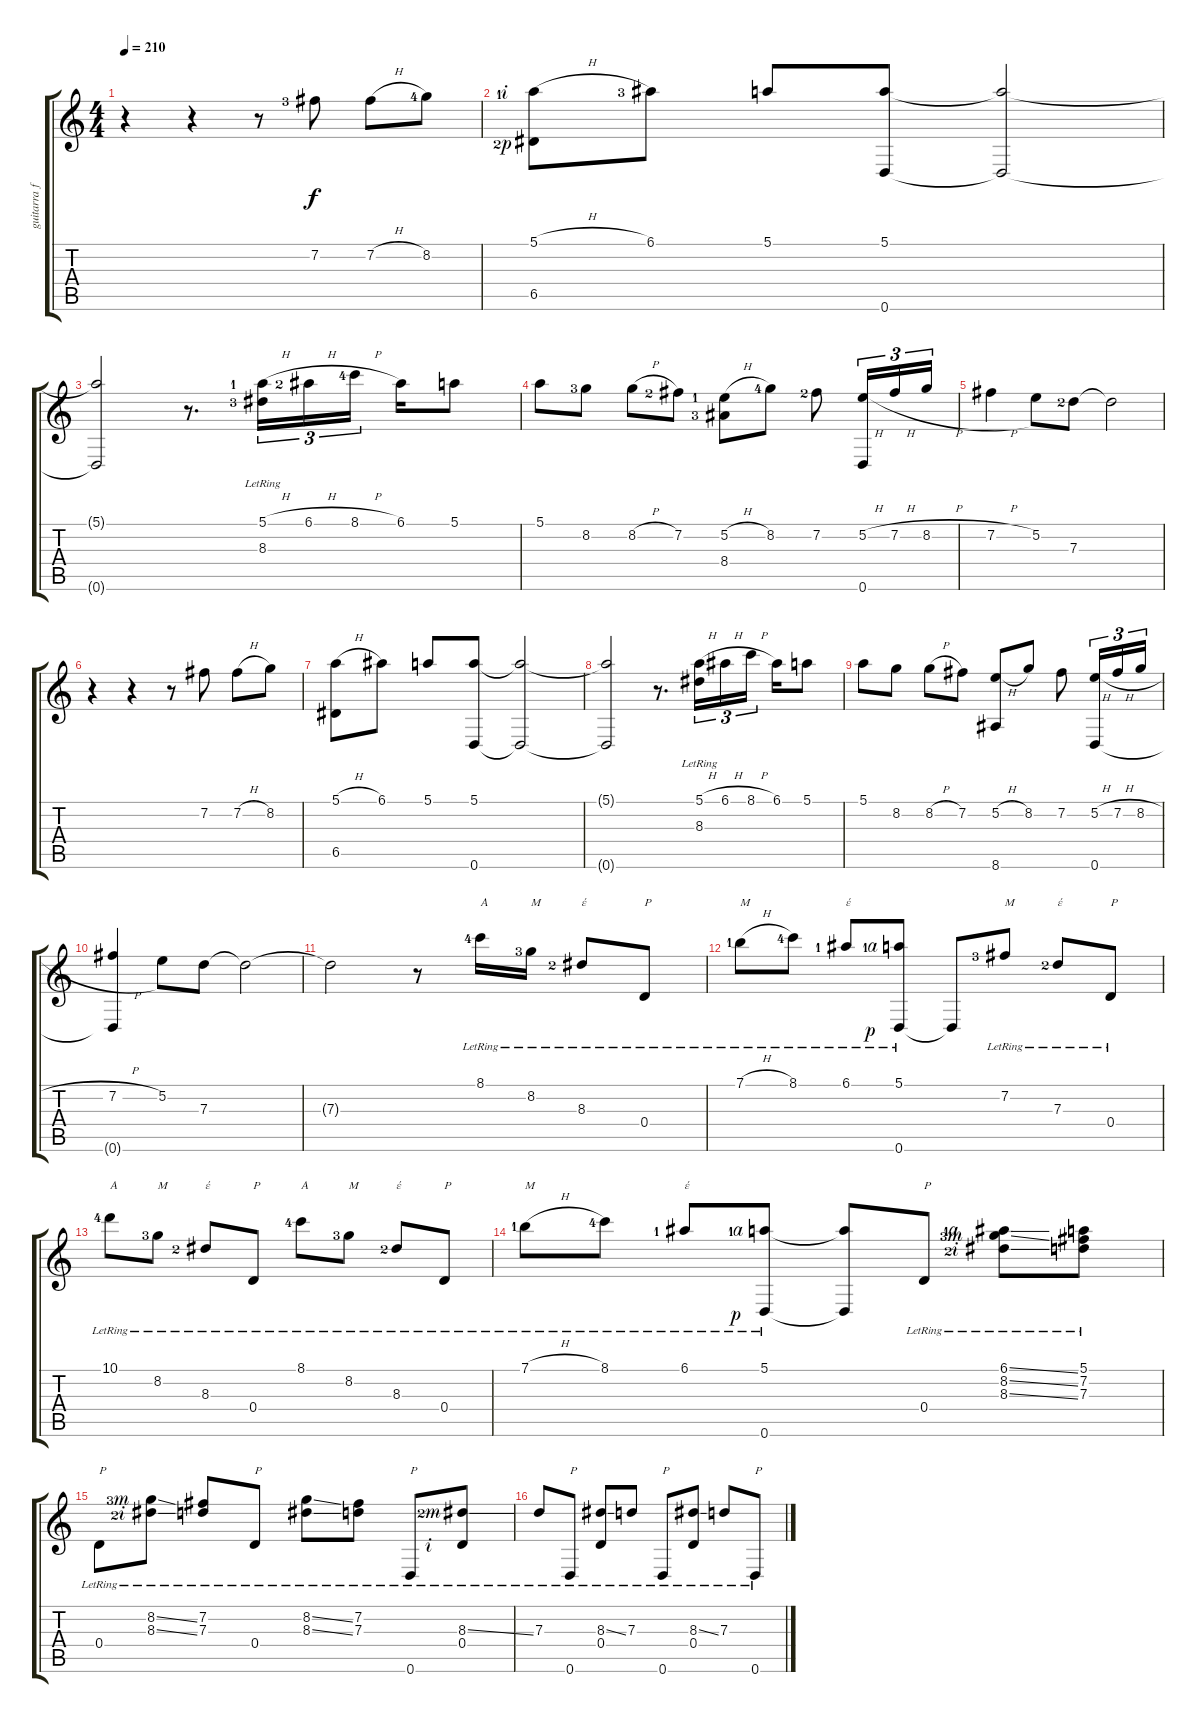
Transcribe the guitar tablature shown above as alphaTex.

\track ("guitarra flamenca" "guitarra f") {instrument acousticguitarnylon}
\staff {score tabs}
\tuning (E4 B3 G3 D3 A2 D2) {hide}
\ts (4 4)
\tempo 210
\clef g2
\ks c
r.4{dy f instrument acousticguitarnylon} r.4 r.8 7.2{lf 4}.8 7.2{h}.8 8.2{lf 5}.8 |
(5.1{h lf 2 rf 2} 6.5{lf 3 rf 1}).8 6.1{lf 4}.8 5.1.8 (5.1 0.6).8 (5.1{t} 0.6{t}).2 |
(5.1{t} 0.6{t}).2 r.8{d} (5.1{h lf 2} 8.3{lr lf 4}).16{tu (3 2)} 6.1{h lf 3}.16{tu (3 2)} 8.1{h lf 5}.16{tu (3 2) beam splitsecondary} 6.1.16 5.1.8 |
5.1.8 8.2{lf 4}.8 8.2{h}.8 7.2{lf 3}.8 (5.2{h lf 2} 8.4{lf 4}).8 8.2{lf 5}.8 7.2{lf 3}.8 (5.2{h} 0.6).16{tu (3 2)} 7.2{h}.16{tu (3 2)} 8.2{h}.16{tu (3 2)} |
7.2{h}.4 5.2.8 7.3{lf 3}.8 7.3{t}.2 |
r.4 r.4 r.8 7.2.8 7.2{h}.8 8.2.8 |
(5.1{h} 6.5).8 6.1.8 5.1.8 (5.1 0.6).8 (5.1{t} 0.6{t}).2 |
(5.1{t} 0.6{t}).2 r.8{d} (5.1{h} 8.3{lr}).16{tu (3 2)} 6.1{h}.16{tu (3 2)} 8.1{h}.16{tu (3 2) beam splitsecondary} 6.1.16 5.1.8 |
5.1.8 8.2.8 8.2{h}.8 7.2.8 (5.2{h} 8.6).8 8.2.8 7.2.8 (5.2{h} 0.6).16{tu (3 2)} 7.2{h}.16{tu (3 2)} 8.2{h}.16{tu (3 2)} |
(7.2{h} 0.6{t}).4 5.2.8 7.3.8 7.3{t}.2 |
7.3{t}.2 r.8 8.1{lr lf 5}.16{txt "A"} 8.2{lr lf 4}.16{txt "M"} 8.3{lr lf 3}.8{txt "έ"} 0.4{lr}.8{txt "P"} |
7.1{h lr lf 2}.8{txt "M"} 8.1{lr lf 5}.8 6.1{lr lf 2}.8{txt "έ"} (5.1{lr lf 2 rf 4} 0.6{lr rf 1}).8 0.6{t}.8 7.2{lr lf 4}.8{txt "M"} 7.3{lr lf 3}.8{txt "έ"} 0.4{lr}.8{txt "P"} |
10.1{lr lf 5}.8{txt "A"} 8.2{lr lf 4}.8{txt "M"} 8.3{lr lf 3}.8{txt "έ"} 0.4{lr}.8{txt "P"} 8.1{lr lf 5}.8{txt "A"} 8.2{lr lf 4}.8{txt "M"} 8.3{lr lf 3}.8{txt "έ"} 0.4{lr}.8{txt "P"} |
7.1{h lr lf 2}.8{txt "M"} 8.1{lr lf 5}.8 6.1{lr lf 2}.8{txt "έ"} (5.1{lr lf 2 rf 4} 0.6{lr rf 1}).8 (5.1{t} 0.6{t}).8 0.4{lr}.8{txt "P"} (6.1{ss lr lf 2 rf 4} 8.2{ss lr lf 4 rf 3} 8.3{ss lr lf 3 rf 2}).8 (5.1{lr} 7.2{lr} 7.3{lr}).8 |
0.4{lr}.8{txt "P"} (8.2{ss lr lf 4 rf 3} 8.3{ss lr lf 3 rf 2}).8 (7.2{lr} 7.3{lr}).8 0.4{lr}.8{txt "P"} (8.2{ss lr} 8.3{ss lr}).8 (7.2{lr} 7.3{lr}).8 0.6{lr}.8{txt "P"} (8.3{ss lr lf 3 rf 3} 0.4{lr rf 2}).8 |
7.3{lr}.8 0.6{lr}.8{txt "P"} (8.3{ss lr} 0.4{lr}).8 7.3{lr}.8 0.6{lr}.8{txt "P"} (8.3{ss lr} 0.4{lr}).8 7.3{lr}.8 0.6{lr}.8{txt "P"}
